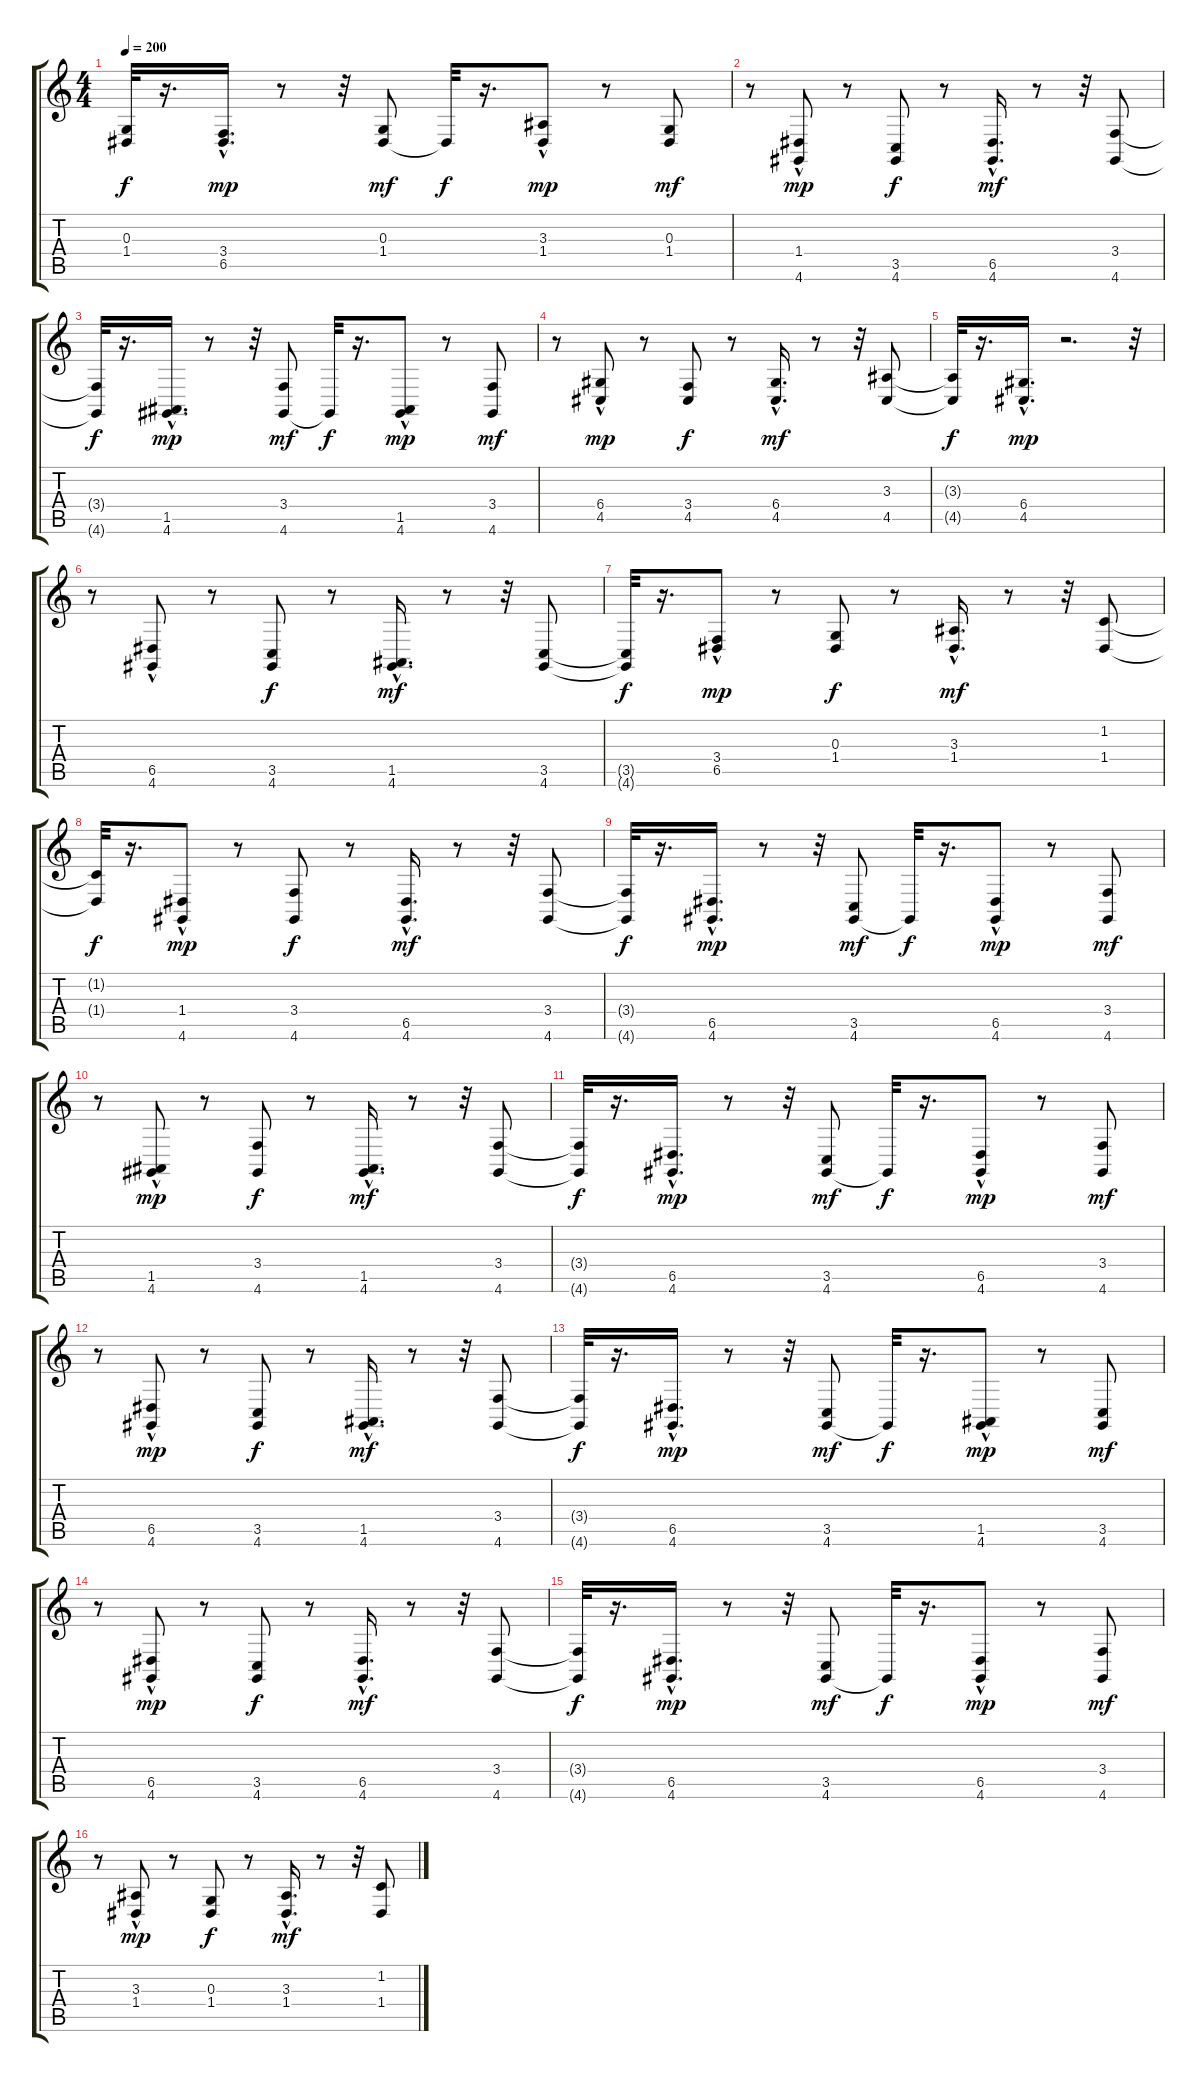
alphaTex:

\track "" {instrument breathnoise}
\staff {score tabs}
\tuning (E4 B3 G3 D3 A2 E2) {hide}
\ts (4 4)
\tempo 200
\clef g2
\ks c
(0.3{t} 1.4{t}).32{dy f} r.16{d} (3.4{hac} 6.5).16{d dy mp} r.8 r.32 (0.3 1.4).8{dy mf} 1.4{t}.32{dy f} r.16{d} (3.3{hac} 1.4).8{dy mp} r.8 (0.3 1.4).8{dy mf} |
r.8 (1.4 4.6{hac}).8{dy mp} r.8 (3.5 4.6).8{dy f} r.8 (6.5 4.6{hac}).16{d dy mf} r.8 r.32 (3.4 4.6).8 |
(3.4{t} 4.6{t}).32{dy f} r.16{d} (1.5{hac} 4.6).16{d dy mp} r.8 r.32 (3.4 4.6).8{dy mf} 4.6{t}.32{dy f} r.16{d} (1.5{hac} 4.6).8{dy mp} r.8 (3.4 4.6).8{dy mf} |
r.8 (6.4 4.5{hac}).8{dy mp} r.8 (3.4 4.5).8{dy f} r.8 (6.4 4.5{hac}).16{d dy mf} r.8 r.32 (3.3 4.5).8 |
(3.3{t} 4.5{t}).32{dy f} r.16{d} (6.4{hac} 4.5).16{d dy mp} r.2{d} r.32 |
r.8 (6.5 4.6{hac}).8 r.8 (3.5 4.6).8{dy f} r.8 (1.5 4.6{hac}).16{d dy mf} r.8 r.32 (3.5 4.6).8 |
(3.5{t} 4.6{t}).32{dy f} r.16{d} (3.4 6.5{hac}).8{dy mp} r.8 (0.3 1.4).8{dy f} r.8 (3.3 1.4{hac}).16{d dy mf} r.8 r.32 (1.2 1.4).8 |
(1.2{t} 1.4{t}).32{dy f} r.16{d} (1.4 4.6{hac}).8{dy mp} r.8 (3.4 4.6).8{dy f} r.8 (6.5 4.6{hac}).16{d dy mf} r.8 r.32 (3.4 4.6).8 |
(3.4{t} 4.6{t}).32{dy f} r.16{d} (6.5{hac} 4.6).16{d dy mp} r.8 r.32 (3.5 4.6).8{dy mf} 4.6{t}.32{dy f} r.16{d} (6.5{hac} 4.6).8{dy mp} r.8 (3.4 4.6).8{dy mf} |
r.8 (1.5 4.6{hac}).8{dy mp} r.8 (3.4 4.6).8{dy f} r.8 (1.5 4.6{hac}).16{d dy mf} r.8 r.32 (3.4 4.6).8 |
(3.4{t} 4.6{t}).32{dy f} r.16{d} (6.5{hac} 4.6).16{d dy mp} r.8 r.32 (3.5 4.6).8{dy mf} 4.6{t}.32{dy f} r.16{d} (6.5{hac} 4.6).8{dy mp} r.8 (3.4 4.6).8{dy mf} |
r.8 (6.5 4.6{hac}).8{dy mp} r.8 (3.5 4.6).8{dy f} r.8 (1.5 4.6{hac}).16{d dy mf} r.8 r.32 (3.4 4.6).8 |
(3.4{t} 4.6{t}).32{dy f} r.16{d} (6.5{hac} 4.6).16{d dy mp} r.8 r.32 (3.5 4.6).8{dy mf} 4.6{t}.32{dy f} r.16{d} (1.5{hac} 4.6).8{dy mp} r.8 (3.5 4.6).8{dy mf} |
r.8 (6.5 4.6{hac}).8{dy mp} r.8 (3.5 4.6).8{dy f} r.8 (6.5 4.6{hac}).16{d dy mf} r.8 r.32 (3.4 4.6).8 |
(3.4{t} 4.6{t}).32{dy f} r.16{d} (6.5{hac} 4.6).16{d dy mp} r.8 r.32 (3.5 4.6).8{dy mf} 4.6{t}.32{dy f} r.16{d} (6.5{hac} 4.6).8{dy mp} r.8 (3.4 4.6).8{dy mf} |
r.8 (3.3 1.4{hac}).8{dy mp} r.8 (0.3 1.4).8{dy f} r.8 (3.3 1.4{hac}).16{d dy mf} r.8 r.32 (1.2 1.4).8
